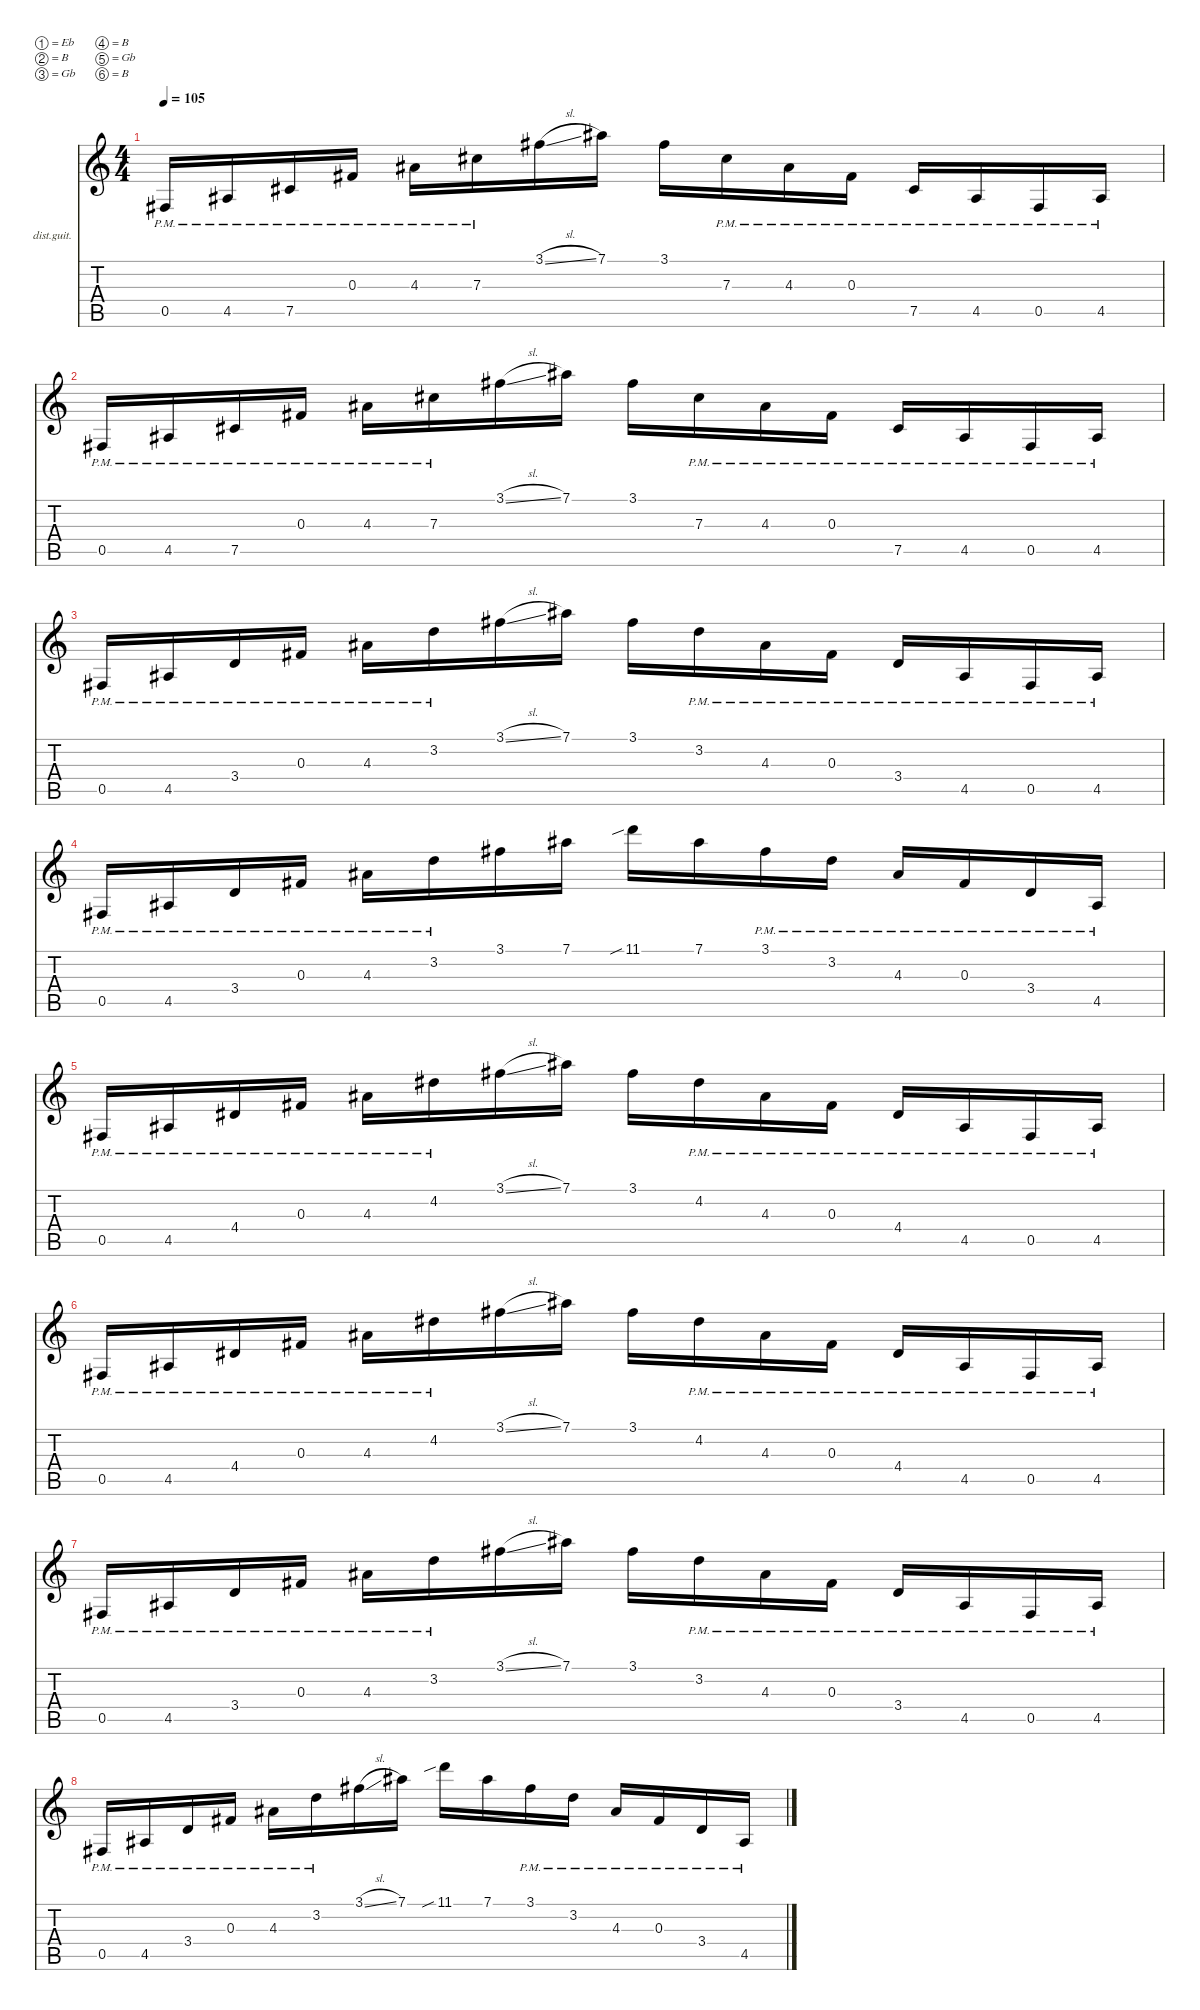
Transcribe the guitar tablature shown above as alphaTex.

\defaultSystemsLayout 4
\hideDynamics
\bracketExtendMode nobrackets
\firstSystemTrackNameOrientation horizontal
\otherSystemsTrackNameOrientation horizontal
\track ("Guitar II" "dist.guit.") {instrument distortionguitar}
\staff {score tabs}
\tuning (Eb4 B3 Gb3 B2 Gb2 B1)
\ts (4 4)
\tempo 105
\clef g2
\ks c
0.5{pm acc #}.16{dy f} 4.5{pm acc #}.16 7.5{pm acc #}.16 0.3{pm acc #}.16 4.3{pm acc #}.16 7.3{pm acc #}.16 3.1{sl acc #}.16 7.1{acc #}.16 3.1{acc #}.16 7.3{pm acc #}.16 4.3{pm acc #}.16 0.3{pm acc #}.16 7.5{pm acc #}.16 4.5{pm acc #}.16 0.5{pm acc #}.16 4.5{pm acc #}.16 |
0.5{pm acc #}.16 4.5{pm acc #}.16 7.5{pm acc #}.16 0.3{pm acc #}.16 4.3{pm acc #}.16 7.3{pm acc #}.16 3.1{sl acc #}.16 7.1{acc #}.16 3.1{acc #}.16 7.3{pm acc #}.16 4.3{pm acc #}.16 0.3{pm acc #}.16 7.5{pm acc #}.16 4.5{pm acc #}.16 0.5{pm acc #}.16 4.5{pm acc #}.16 |
0.5{pm acc #}.16 4.5{pm acc #}.16 3.4{pm}.16 0.3{pm acc #}.16 4.3{pm acc #}.16 3.2{pm}.16 3.1{sl acc #}.16 7.1{acc #}.16 3.1{acc #}.16 3.2{pm}.16 4.3{pm acc #}.16 0.3{pm acc #}.16 3.4{pm}.16 4.5{pm acc #}.16 0.5{pm acc #}.16 4.5{pm acc #}.16 |
0.5{pm acc #}.16 4.5{pm acc #}.16 3.4{pm}.16 0.3{pm acc #}.16 4.3{pm acc #}.16 3.2{pm}.16 3.1{acc #}.16 7.1{acc #}.16 11.1{sib}.16 7.1{acc #}.16 3.1{pm acc #}.16 3.2{pm}.16 4.3{pm acc #}.16 0.3{pm acc #}.16 3.4{pm}.16 4.5{pm acc #}.16 |
0.5{pm acc #}.16 4.5{pm acc #}.16 4.4{pm acc #}.16 0.3{pm acc #}.16 4.3{pm acc #}.16 4.2{pm acc #}.16 3.1{sl acc #}.16 7.1{acc #}.16 3.1{acc #}.16 4.2{pm acc #}.16 4.3{pm acc #}.16 0.3{pm acc #}.16 4.4{pm acc #}.16 4.5{pm acc #}.16 0.5{pm acc #}.16 4.5{pm acc #}.16 |
0.5{pm acc #}.16 4.5{pm acc #}.16 4.4{pm acc #}.16 0.3{pm acc #}.16 4.3{pm acc #}.16 4.2{pm acc #}.16 3.1{sl acc #}.16 7.1{acc #}.16 3.1{acc #}.16 4.2{pm acc #}.16 4.3{pm acc #}.16 0.3{pm acc #}.16 4.4{pm acc #}.16 4.5{pm acc #}.16 0.5{pm acc #}.16 4.5{pm acc #}.16 |
0.5{pm acc #}.16 4.5{pm acc #}.16 3.4{pm}.16 0.3{pm acc #}.16 4.3{pm acc #}.16 3.2{pm}.16 3.1{sl acc #}.16 7.1{acc #}.16 3.1{acc #}.16 3.2{pm}.16 4.3{pm acc #}.16 0.3{pm acc #}.16 3.4{pm}.16 4.5{pm acc #}.16 0.5{pm acc #}.16 4.5{pm acc #}.16 |
0.5{pm acc #}.16 4.5{pm acc #}.16 3.4{pm}.16 0.3{pm acc #}.16 4.3{pm acc #}.16 3.2{pm}.16 3.1{sl acc #}.16 7.1{acc #}.16 11.1{sib}.16 7.1{acc #}.16 3.1{pm acc #}.16 3.2{pm}.16 4.3{pm acc #}.16 0.3{pm acc #}.16 3.4{pm}.16 4.5{pm acc #}.16
